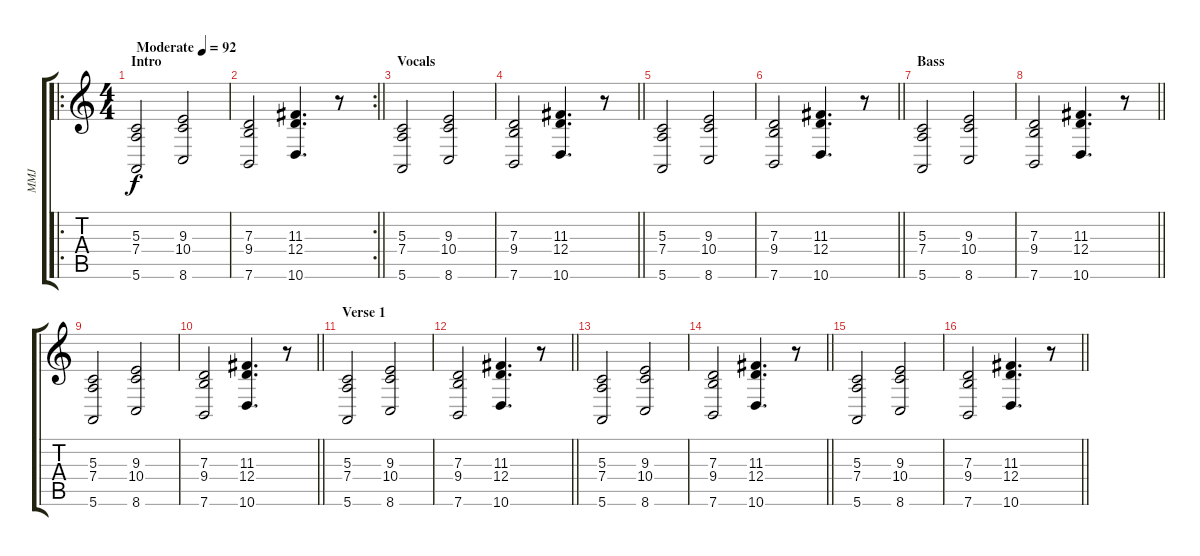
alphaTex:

\track ("MMJ" "MMJ") {instrument voiceoohs}
\staff {score tabs}
\tuning (E4 B3 G3 D3 A2 E2) {hide}
\ro
\ts (4 4)
\section ("" "Intro")
\tempo (92 "Moderate")
\clef g2
\ks c
(5.3 7.4 5.6).2{dy f instrument voiceoohs} (9.3 10.4 8.6).2 |
\rc 2
\barLineRight lightlight
(7.3 9.4 7.6).2 (11.3 12.4 10.6).4{d} r.8 |
\section ("" "Vocals")
(5.3 7.4 5.6).2 (9.3 10.4 8.6).2 |
\barLineRight lightlight
(7.3 9.4 7.6).2 (11.3 12.4 10.6).4{d} r.8 |
(5.3 7.4 5.6).2 (9.3 10.4 8.6).2 |
\barLineRight lightlight
(7.3 9.4 7.6).2 (11.3 12.4 10.6).4{d} r.8 |
\section ("" "Bass")
(5.3 7.4 5.6).2 (9.3 10.4 8.6).2 |
\barLineRight lightlight
(7.3 9.4 7.6).2 (11.3 12.4 10.6).4{d} r.8 |
(5.3 7.4 5.6).2 (9.3 10.4 8.6).2 |
\barLineRight lightlight
(7.3 9.4 7.6).2 (11.3 12.4 10.6).4{d} r.8 |
\section ("" "Verse 1")
(5.3 7.4 5.6).2 (9.3 10.4 8.6).2 |
\barLineRight lightlight
(7.3 9.4 7.6).2 (11.3 12.4 10.6).4{d} r.8 |
(5.3 7.4 5.6).2 (9.3 10.4 8.6).2 |
\barLineRight lightlight
(7.3 9.4 7.6).2 (11.3 12.4 10.6).4{d} r.8 |
(5.3 7.4 5.6).2 (9.3 10.4 8.6).2 |
\barLineRight lightlight
(7.3 9.4 7.6).2 (11.3 12.4 10.6).4{d} r.8
